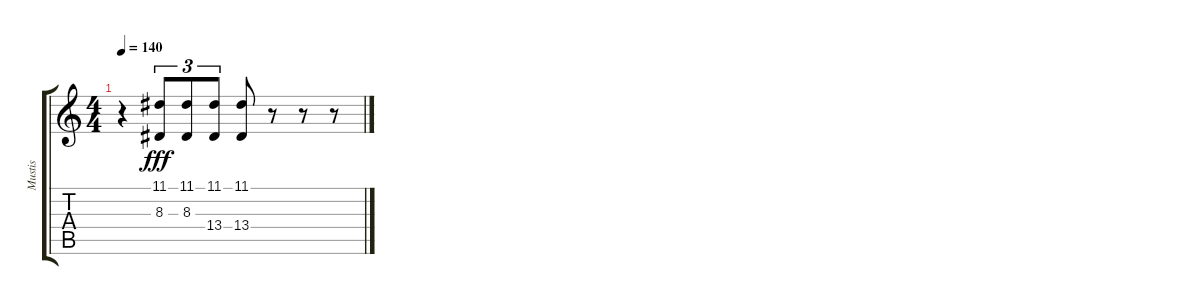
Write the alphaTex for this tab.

\track ("Mustis" "Mustis") {instrument brasssection}
\staff {score tabs}
\tuning (E4 B3 G3 D3 A2 E2) {hide}
\ts (4 4)
\tempo 140
\clef g2
\ks c
r.4{dy fff} (11.1 8.3).8{tu (3 2)} (11.1 8.3).8{tu (3 2)} (11.1 13.4).8{tu (3 2)} (11.1 13.4).8 r.8 r.8 r.8
